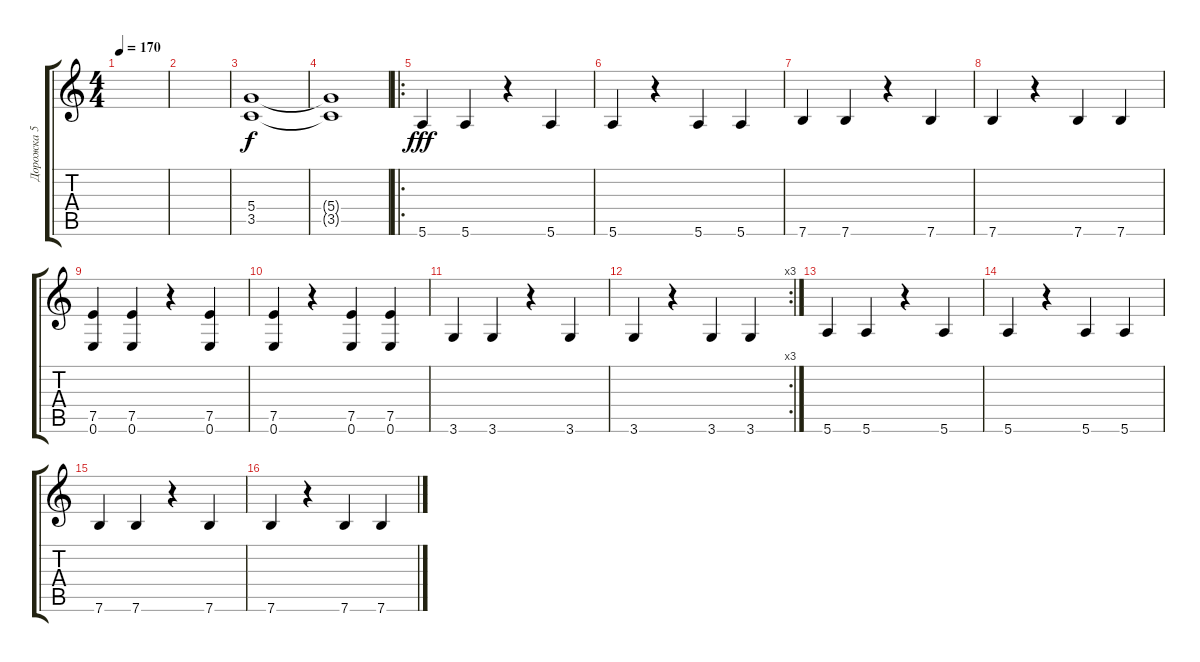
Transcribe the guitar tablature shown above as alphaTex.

\track ("Дорожка 5" "Дорожка 5") {instrument distortionguitar}
\staff {score tabs}
\tuning (E4 B3 G3 D3 A2 E2) {hide}
\ts (4 4)
\tempo 170
\clef g2
\ks c
|
|
(5.4 3.5).1 |
(5.4{t} 3.5{t}).1 |
\ro
5.6.4{dy fff} 5.6.4 r.4 5.6.4 |
5.6.4 r.4 5.6.4 5.6.4 |
7.6.4 7.6.4 r.4 7.6.4 |
7.6.4 r.4 7.6.4 7.6.4 |
(7.5 0.6).4 (7.5 0.6).4 r.4 (7.5 0.6).4 |
(7.5 0.6).4 r.4 (7.5 0.6).4 (7.5 0.6).4 |
3.6.4 3.6.4 r.4 3.6.4 |
\rc 3
3.6.4 r.4 3.6.4 3.6.4 |
5.6.4 5.6.4 r.4 5.6.4 |
5.6.4 r.4 5.6.4 5.6.4 |
7.6.4 7.6.4 r.4 7.6.4 |
7.6.4 r.4 7.6.4 7.6.4
